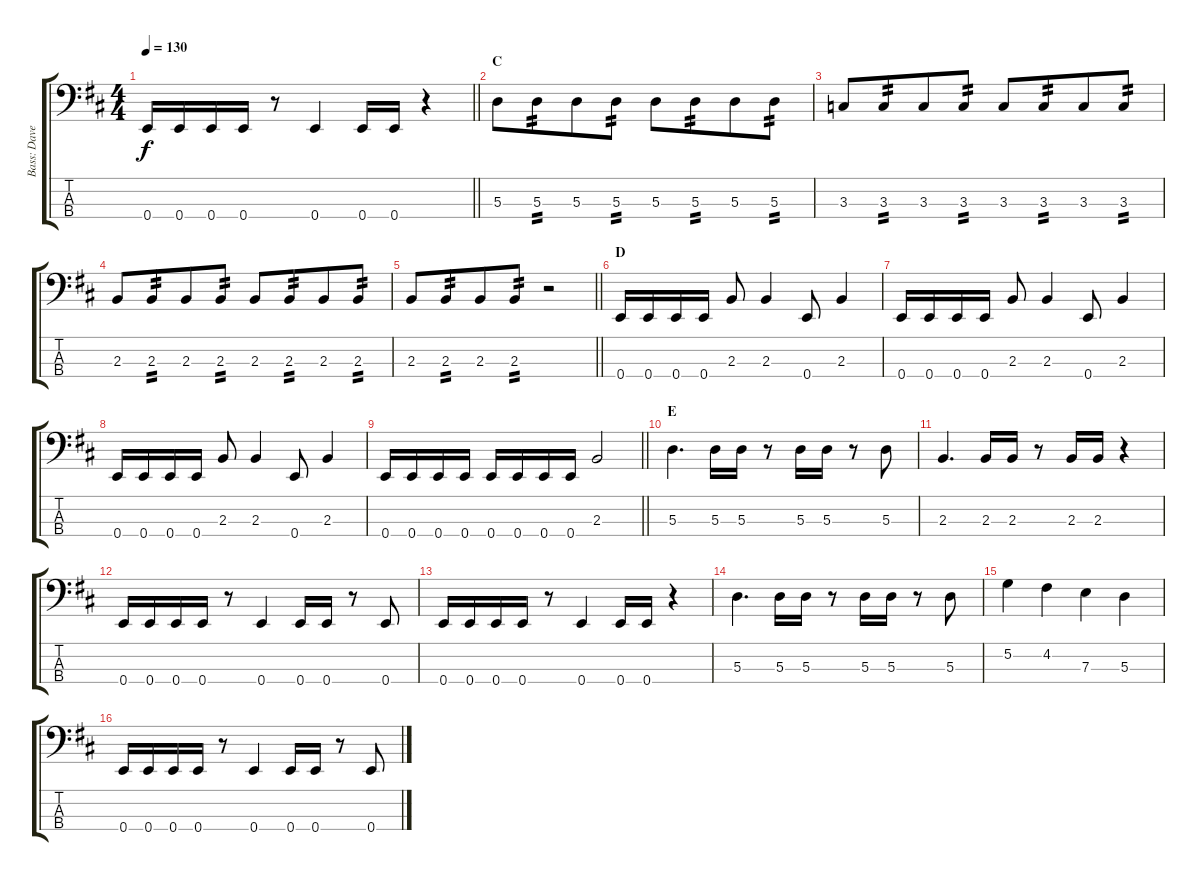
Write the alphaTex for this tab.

\track ("Bass: Dave" "Bass: Dave") {instrument electricbasspick}
\staff {score tabs}
\tuning (G2 D2 A1 E1) {hide}
\ts (4 4)
\tempo 130
\clef f4
\barLineRight lightlight
\ks d
0.4.16{dy f} 0.4.16 0.4.16 0.4.16 r.8 0.4.4 0.4.16 0.4.16 r.4 |
\section ("" "C")
5.3.8 5.3.8{tp 2 beam merge} 5.3.8 5.3.8{tp 2} 5.3.8 5.3.8{tp 2 beam merge} 5.3.8 5.3.8{tp 2} |
3.3.8 3.3.8{tp 2 beam merge} 3.3.8 3.3.8{tp 2} 3.3.8 3.3.8{tp 2 beam merge} 3.3.8 3.3.8{tp 2} |
2.3.8 2.3.8{tp 2 beam merge} 2.3.8 2.3.8{tp 2} 2.3.8 2.3.8{tp 2 beam merge} 2.3.8 2.3.8{tp 2} |
\barLineRight lightlight
2.3.8 2.3.8{tp 2 beam merge} 2.3.8 2.3.8{tp 2} r.2 |
\section ("" "D")
0.4.16 0.4.16 0.4.16 0.4.16 2.3.8 2.3.4 0.4.8 2.3.4 |
0.4.16 0.4.16 0.4.16 0.4.16 2.3.8 2.3.4 0.4.8 2.3.4 |
0.4.16 0.4.16 0.4.16 0.4.16 2.3.8 2.3.4 0.4.8 2.3.4 |
\barLineRight lightlight
0.4.16 0.4.16 0.4.16 0.4.16 0.4.16 0.4.16 0.4.16 0.4.16 2.3.2 |
\section ("" "E")
5.3.4{d} 5.3.16 5.3.16 r.8 5.3.16 5.3.16 r.8 5.3.8 |
2.3.4{d} 2.3.16 2.3.16 r.8 2.3.16 2.3.16 r.4 |
0.4.16 0.4.16 0.4.16 0.4.16 r.8 0.4.4 0.4.16 0.4.16 r.8 0.4.8 |
0.4.16 0.4.16 0.4.16 0.4.16 r.8 0.4.4 0.4.16 0.4.16 r.4 |
5.3.4{d} 5.3.16 5.3.16 r.8 5.3.16 5.3.16 r.8 5.3.8 |
5.2.4 4.2.4 7.3.4 5.3.4 |
0.4.16 0.4.16 0.4.16 0.4.16 r.8 0.4.4 0.4.16 0.4.16 r.8 0.4.8
